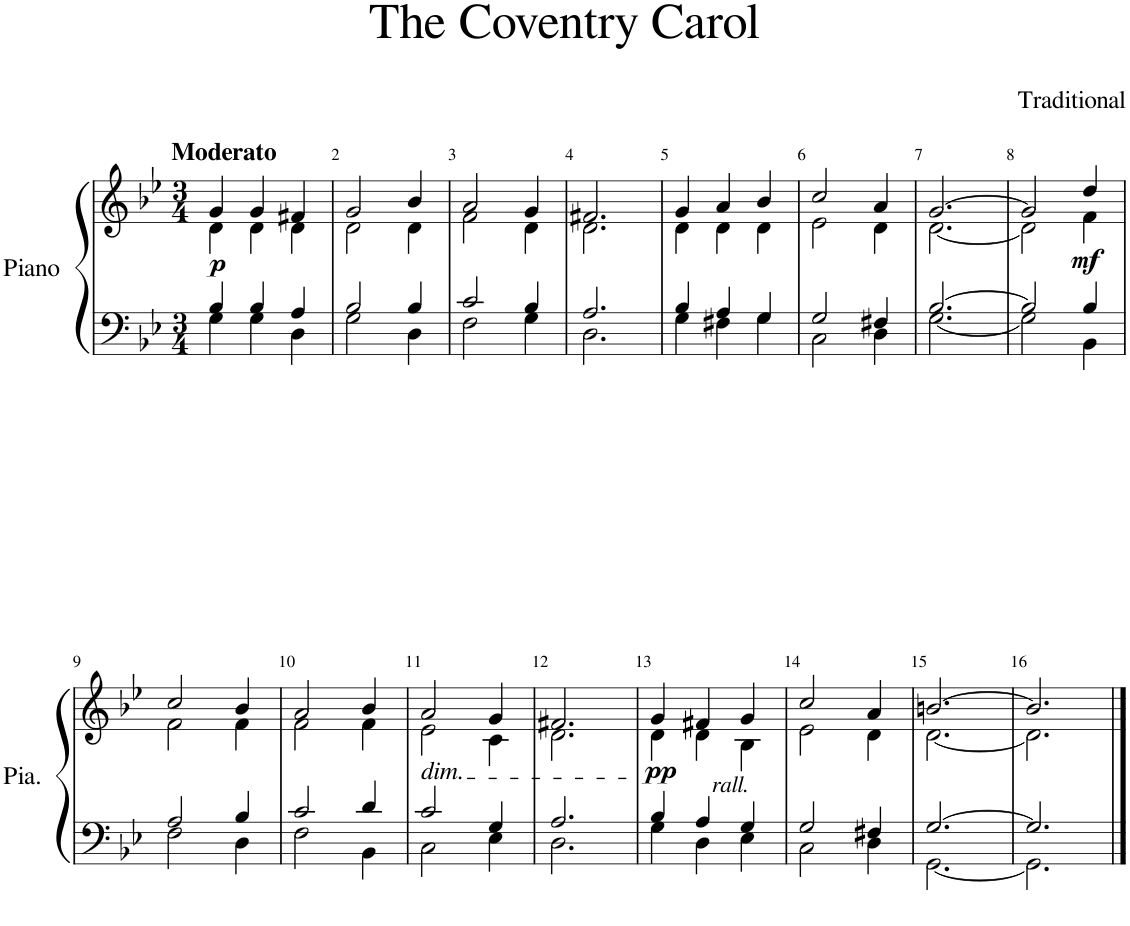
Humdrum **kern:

**kern	**kern	**dynam
*part1	*part1	*part1
*staff2	*staff1	*staff1/2
*I"Piano	*	*
*I'Pia.	*	*
*clefF4	*clefG2	*
*k[b-e-]	*k[b-e-]	*
*M3/4	*M3/4	*
=1	=1	=1
*^	*^	*
!	!	!LO:TX:a:B:t=Moderato	!	!
!	!	!	!	!LO:DY:b
4B-/	4G\	4g/	4d\	p
4B-/	4G\	4g/	4d\	.
4A/	4D\	4f#X/	4d\	.
=2	=2	=2	=2	=2
2B-/	2G\	2g/	2d\	.
4B-/	4D\	4b-/	4d\	.
=3	=3	=3	=3	=3
2c/	2F\	2a/	2f\	.
4B-/	4G\	4g/	4d\	.
=4	=4	=4	=4	=4
2.A/	2.D\	2.f#X/	2.d\	.
=5	=5	=5	=5	=5
4B-/	4G\	4g/	4d\	.
4A/	4F#X\	4a/	4d\	.
4G/	4G\	4b-/	4d\	.
=6	=6	=6	=6	=6
2G/	2C\	2cc/	2e-\	.
4F#X/	4D\	4a/	4d\	.
=7	=7	=7	=7	=7
[2.B-/	[2.G\	[2.g/	[2.d\	.
=8	=8	=8	=8	=8
2B-/]	2G\]	2g/]	2d\]	.
!	!	!	!	!LO:DY:b
4B-/	4BB-\	4dd/	4f\	mf
!!LO:LB:g=z	!!
=9	=9	=9	=9	=9
2A/	2F\	2cc/	2f\	.
4B-/	4D\	4b-/	4f\	.
=10	=10	=10	=10	=10
2c/	2F\	2a/	2f\	.
4d/	4BB-\	4b-/	4f\	.
=11	=11	=11	=11	=11
!	!	!LO:TX:b:i:t=dim.	!	!
2c/	2C\	2a/	2e-\	.
4G/	4E-\	4g/	4c\	.
=12	=12	=12	=12	=12
2.A/	2.D\	2.f#X/	2.d\	.
=13	=13	=13	=13	=13
!	!	!	!	!LO:DY:b
4B-/	4G\	4g/	4d\	pp
!	!	!LO:TX:b:i:t=rall.	!	!
4A/	4D\	4f#X/	4d\	.
4G/	4E-\	4g/	4B-\	.
=14	=14	=14	=14	=14
2G/	2C\	2cc/	2e-\	.
4F#X/	4D\	4a/	4d\	.
=15	=15	=15	=15	=15
[2.G/	[2.GG\	[2.bn/	[2.d\	.
=16	=16	=16	=16	=16
2.G/]	2.GG\]	2.b/]	2.d\]	.
*v	*v	*	*	*
*	*v	*v	*
==	==	==
*-	*-	*-
